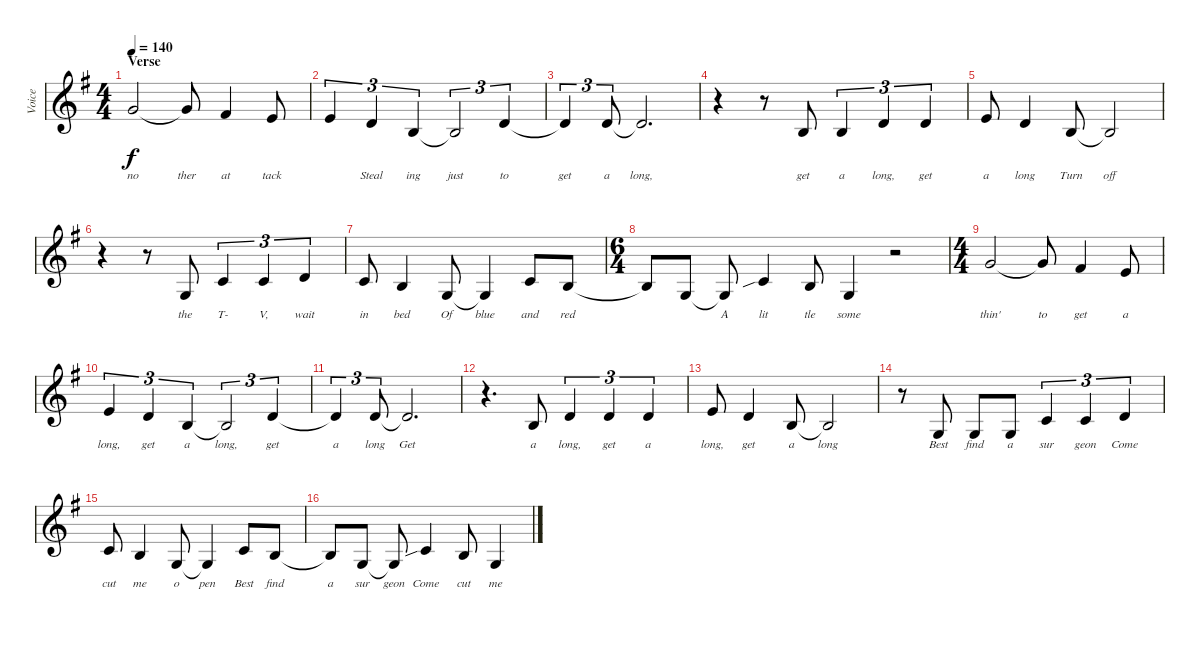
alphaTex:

\track ("Voice" "Voice") {instrument lead6voice}
\staff {score}
\tuning (E4 B3 G3 D3 A2 E2) {hide}
\ts (4 4)
\section ("" "Verse")
\tempo 140
\clef g2
\ks g
3.1.2{lyrics (0 "no") lyrics (1 "") lyrics (2 "") lyrics (3 "") lyrics (4 "") dy f volume 14} 3.1{t}.8{lyrics (0 "ther") lyrics (1 "") lyrics (2 "") lyrics (3 "") lyrics (4 "")} 2.1.4{lyrics (0 "at") lyrics (1 "") lyrics (2 "") lyrics (3 "") lyrics (4 "")} 0.1.8{lyrics (0 "tack") lyrics (1 "") lyrics (2 "") lyrics (3 "") lyrics (4 "")} |
0.1.4{tu (3 2) lyrics (0 "") lyrics (1 "") lyrics (2 "") lyrics (3 "") lyrics (4 "")} 3.2.4{tu (3 2) lyrics (0 "Steal") lyrics (1 "") lyrics (2 "") lyrics (3 "") lyrics (4 "")} 0.2.4{tu (3 2) lyrics (0 "ing") lyrics (1 "") lyrics (2 "") lyrics (3 "") lyrics (4 "")} 0.2{t}.2{tu (3 2) lyrics (0 "just") lyrics (1 "") lyrics (2 "") lyrics (3 "") lyrics (4 "")} 3.2.4{tu (3 2) lyrics (0 "to") lyrics (1 "") lyrics (2 "") lyrics (3 "") lyrics (4 "")} |
3.2{t}.4{tu (3 2) lyrics (0 "get") lyrics (1 "") lyrics (2 "") lyrics (3 "") lyrics (4 "")} 3.2.8{tu (3 2) lyrics (0 "a") lyrics (1 "") lyrics (2 "") lyrics (3 "") lyrics (4 "")} 3.2{t}.2{d lyrics (0 "long,") lyrics (1 "") lyrics (2 "") lyrics (3 "") lyrics (4 "")} |
r.4 r.8 4.3.8{lyrics (0 "get") lyrics (1 "") lyrics (2 "") lyrics (3 "") lyrics (4 "")} 4.3.4{tu (3 2) lyrics (0 "a") lyrics (1 "") lyrics (2 "") lyrics (3 "") lyrics (4 "")} 3.2.4{tu (3 2) lyrics (0 "long,") lyrics (1 "") lyrics (2 "") lyrics (3 "") lyrics (4 "")} 3.2.4{tu (3 2) lyrics (0 "get") lyrics (1 "") lyrics (2 "") lyrics (3 "") lyrics (4 "")} |
5.2.8{lyrics (0 "a") lyrics (1 "") lyrics (2 "") lyrics (3 "") lyrics (4 "")} 3.2.4{lyrics (0 "long") lyrics (1 "") lyrics (2 "") lyrics (3 "") lyrics (4 "")} 4.3.8{lyrics (0 "Turn") lyrics (1 "") lyrics (2 "") lyrics (3 "") lyrics (4 "")} 4.3{t}.2{lyrics (0 "off") lyrics (1 "") lyrics (2 "") lyrics (3 "") lyrics (4 "")} |
r.4 r.8 0.3.8{lyrics (0 "the") lyrics (1 "") lyrics (2 "") lyrics (3 "") lyrics (4 "")} 5.3.4{tu (3 2) lyrics (0 "T-") lyrics (1 "") lyrics (2 "") lyrics (3 "") lyrics (4 "")} 5.3.4{tu (3 2) lyrics (0 "V,") lyrics (1 "") lyrics (2 "") lyrics (3 "") lyrics (4 "")} 3.2.4{tu (3 2) lyrics (0 "wait") lyrics (1 "") lyrics (2 "") lyrics (3 "") lyrics (4 "")} |
5.3.8{lyrics (0 "in") lyrics (1 "") lyrics (2 "") lyrics (3 "") lyrics (4 "")} 4.3.4{lyrics (0 "bed") lyrics (1 "") lyrics (2 "") lyrics (3 "") lyrics (4 "")} 0.3.8{lyrics (0 "Of") lyrics (1 "") lyrics (2 "") lyrics (3 "") lyrics (4 "")} 0.3{t}.4{lyrics (0 "blue") lyrics (1 "") lyrics (2 "") lyrics (3 "") lyrics (4 "")} 5.3.8{lyrics (0 "and") lyrics (1 "") lyrics (2 "") lyrics (3 "") lyrics (4 "")} 4.3.8{lyrics (0 "red") lyrics (1 "") lyrics (2 "") lyrics (3 "") lyrics (4 "")} |
\ts (6 4)
4.3{t}.8{lyrics (0 "") lyrics (1 "") lyrics (2 "") lyrics (3 "") lyrics (4 "")} 0.3.8{lyrics (0 "") lyrics (1 "") lyrics (2 "") lyrics (3 "") lyrics (4 "")} 0.3{t}.8{lyrics (0 "A") lyrics (1 "") lyrics (2 "") lyrics (3 "") lyrics (4 "")} 5.3{sib}.4{lyrics (0 "lit") lyrics (1 "") lyrics (2 "") lyrics (3 "") lyrics (4 "")} 4.3.8{lyrics (0 "tle") lyrics (1 "") lyrics (2 "") lyrics (3 "") lyrics (4 "")} 0.3.4{lyrics (0 "some") lyrics (1 "") lyrics (2 "") lyrics (3 "") lyrics (4 "")} r.2 |
\ts (4 4)
3.1.2{lyrics (0 "thin'") lyrics (1 "") lyrics (2 "") lyrics (3 "") lyrics (4 "")} 3.1{t}.8{lyrics (0 "to") lyrics (1 "") lyrics (2 "") lyrics (3 "") lyrics (4 "")} 2.1.4{lyrics (0 "get") lyrics (1 "") lyrics (2 "") lyrics (3 "") lyrics (4 "")} 0.1.8{lyrics (0 "a") lyrics (1 "") lyrics (2 "") lyrics (3 "") lyrics (4 "")} |
0.1.4{tu (3 2) lyrics (0 "long,") lyrics (1 "") lyrics (2 "") lyrics (3 "") lyrics (4 "")} 3.2.4{tu (3 2) lyrics (0 "get") lyrics (1 "") lyrics (2 "") lyrics (3 "") lyrics (4 "")} 0.2.4{tu (3 2) lyrics (0 "a") lyrics (1 "") lyrics (2 "") lyrics (3 "") lyrics (4 "")} 0.2{t}.2{tu (3 2) lyrics (0 "long,") lyrics (1 "") lyrics (2 "") lyrics (3 "") lyrics (4 "")} 3.2.4{tu (3 2) lyrics (0 "get") lyrics (1 "") lyrics (2 "") lyrics (3 "") lyrics (4 "")} |
3.2{t}.4{tu (3 2) lyrics (0 "a") lyrics (1 "") lyrics (2 "") lyrics (3 "") lyrics (4 "")} 3.2.8{tu (3 2) lyrics (0 "long") lyrics (1 "") lyrics (2 "") lyrics (3 "") lyrics (4 "")} 3.2{t}.2{d lyrics (0 "Get") lyrics (1 "") lyrics (2 "") lyrics (3 "") lyrics (4 "")} |
r.4{d} 0.2.8{lyrics (0 "a") lyrics (1 "") lyrics (2 "") lyrics (3 "") lyrics (4 "")} 3.2.4{tu (3 2) lyrics (0 "long,") lyrics (1 "") lyrics (2 "") lyrics (3 "") lyrics (4 "")} 3.2.4{tu (3 2) lyrics (0 "get") lyrics (1 "") lyrics (2 "") lyrics (3 "") lyrics (4 "")} 3.2.4{tu (3 2) lyrics (0 "a") lyrics (1 "") lyrics (2 "") lyrics (3 "") lyrics (4 "")} |
5.2.8{lyrics (0 "long,") lyrics (1 "") lyrics (2 "") lyrics (3 "") lyrics (4 "")} 3.2.4{lyrics (0 "get") lyrics (1 "") lyrics (2 "") lyrics (3 "") lyrics (4 "")} 4.3.8{lyrics (0 "a") lyrics (1 "") lyrics (2 "") lyrics (3 "") lyrics (4 "")} 4.3{t}.2{lyrics (0 "long") lyrics (1 "") lyrics (2 "") lyrics (3 "") lyrics (4 "")} |
r.8 0.3.8{lyrics (0 "Best") lyrics (1 "") lyrics (2 "") lyrics (3 "") lyrics (4 "")} 0.3.8{lyrics (0 "find") lyrics (1 "") lyrics (2 "") lyrics (3 "") lyrics (4 "")} 0.3.8{lyrics (0 "a") lyrics (1 "") lyrics (2 "") lyrics (3 "") lyrics (4 "")} 1.2.4{tu (3 2) lyrics (0 "sur") lyrics (1 "") lyrics (2 "") lyrics (3 "") lyrics (4 "")} 1.2.4{tu (3 2) lyrics (0 "geon") lyrics (1 "") lyrics (2 "") lyrics (3 "") lyrics (4 "")} 3.2.4{tu (3 2) lyrics (0 "Come") lyrics (1 "") lyrics (2 "") lyrics (3 "") lyrics (4 "")} |
5.3.8{lyrics (0 "cut") lyrics (1 "") lyrics (2 "") lyrics (3 "") lyrics (4 "")} 4.3.4{lyrics (0 "me") lyrics (1 "") lyrics (2 "") lyrics (3 "") lyrics (4 "")} 0.3.8{lyrics (0 "o") lyrics (1 "") lyrics (2 "") lyrics (3 "") lyrics (4 "")} 0.3{t}.4{lyrics (0 "pen") lyrics (1 "") lyrics (2 "") lyrics (3 "") lyrics (4 "")} 5.3.8{lyrics (0 "Best") lyrics (1 "") lyrics (2 "") lyrics (3 "") lyrics (4 "")} 4.3.8{lyrics (0 "find") lyrics (1 "") lyrics (2 "") lyrics (3 "") lyrics (4 "")} |
4.3{t}.8{lyrics (0 "a") lyrics (1 "") lyrics (2 "") lyrics (3 "") lyrics (4 "")} 0.3.8{lyrics (0 "sur") lyrics (1 "") lyrics (2 "") lyrics (3 "") lyrics (4 "")} 0.3{t}.8{lyrics (0 "geon") lyrics (1 "") lyrics (2 "") lyrics (3 "") lyrics (4 "")} 5.3{sib}.4{lyrics (0 "Come") lyrics (1 "") lyrics (2 "") lyrics (3 "") lyrics (4 "")} 4.3.8{lyrics (0 "cut") lyrics (1 "") lyrics (2 "") lyrics (3 "") lyrics (4 "")} 0.3.4{lyrics (0 "me") lyrics (1 "") lyrics (2 "") lyrics (3 "") lyrics (4 "")}
